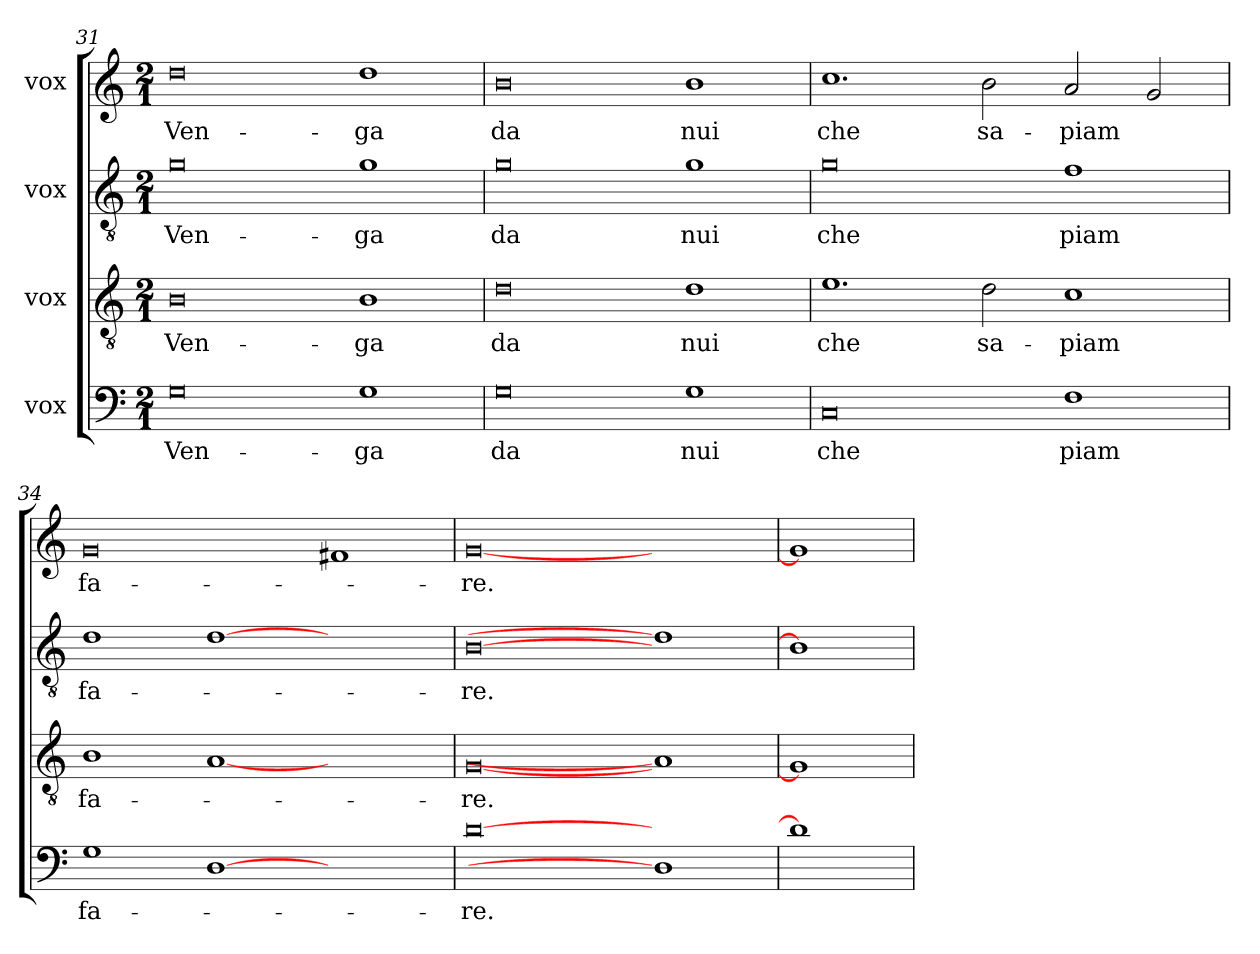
**kern	**text	**kern	**text	**kern	**text	**kern	**text
*part4	*part4	*part3	*part3	*part2	*part2	*part1	*part1
*staff4	*staff4	*staff3	*staff3	*staff2	*staff2	*staff1	*staff1
*I"vox	*	*I"vox	*	*I"vox	*	*I"vox	*
*clefF4	*	*clefGv2	*	*clefGv2	*	*clefG2	*
*k[]	*	*k[]	*	*k[]	*	*k[]	*
*M2/1	*	*M2/1	*	*M2/1	*	*M2/1	*
=31	=31	=31	=31	=31	=31	=31	=31
0G	Ven-	0B	Ven-	0g	Ven-	0dd	Ven-
1G	-ga	1B	-ga	1g	-ga	1dd	-ga
=32	=32	=32	=32	=32	=32	=32	=32
0G	da	0d	da	0g	da	0b	da
1G	nui	1d	nui	1g	nui	1b	nui
=33	=33	=33	=33	=33	=33	=33	=33
0C	che	1.e	che	0g	che	1.cc	che
.	.	2d	sa-	.	.	2b	sa-
1F	piam	1c	-piam	1f	piam	2a	-piam
.	.	.	.	.	.	2g	.
=34	=34	=34	=34	=34	=34	=34	=34
1G	fa-	1B	fa-	1d	fa-	0g	fa-
[1D	.	[1A	.	[1d	.	.	.
1ryy	.	1ryy	.	1ryy	.	1f#X	.
=35	=35	=35	=35	=35	=35	=35	=35
[0d	-re.	[0G	-re.	[0B	-re.	[0g	-re.
1D]	.	1A]	.	1d]	.	1ryy	.
=36	=36	=36	=36	=36	=36	=36	=36
1d]	.	1G]	.	1B]	.	1g]	.
=	=	=	=	=	=	=	=
*-	*-	*-	*-	*-	*-	*-	*-
